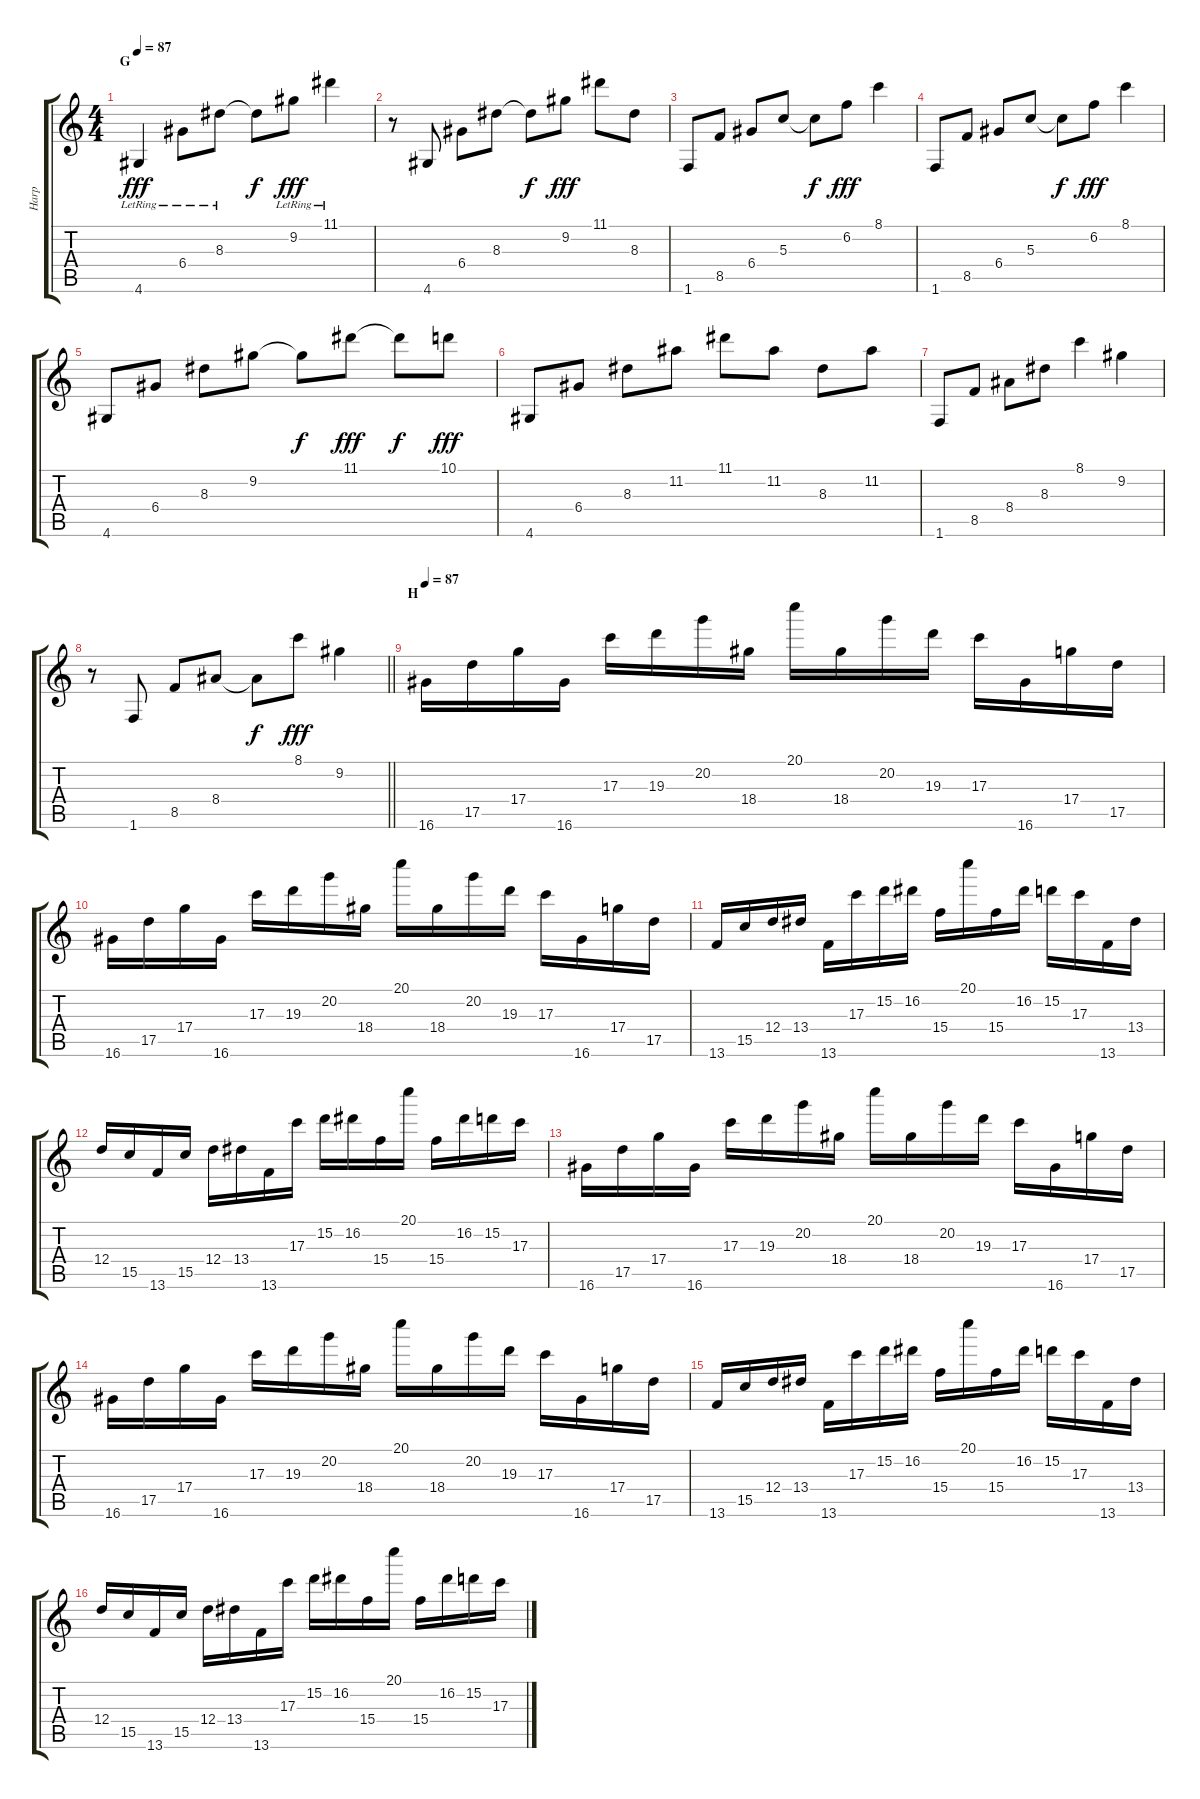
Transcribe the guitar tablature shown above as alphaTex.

\track ("Harp" "Harp") {instrument orchestralharp}
\staff {score tabs}
\tuning (E5 B4 G4 D4 A3 E3) {hide}
\ts (4 4)
\section ("" "G")
\tempo 87
\clef g2
\ks c
4.6{lr}.4{dy fff} 6.4{lr}.8 8.3{lr}.8 8.3{t}.8{dy f} 9.2{lr}.8{dy fff} 11.1{lr}.4 |
r.8 4.6.8 6.4.8 8.3.8 8.3{t}.8{dy f} 9.2.8{dy fff} 11.1.8 8.3.8 |
1.6.8 8.5.8 6.4.8 5.3.8 5.3{t}.8{dy f} 6.2.8{dy fff} 8.1.4 |
1.6.8 8.5.8 6.4.8 5.3.8 5.3{t}.8{dy f} 6.2.8{dy fff} 8.1.4 |
4.6.8 6.4.8 8.3.8 9.2.8 9.2{t}.8{dy f} 11.1.8{dy fff} 11.1{t}.8{dy f} 10.1.8{dy fff} |
4.6.8 6.4.8 8.3.8 11.2.8 11.1.8 11.2.8 8.3.8 11.2.8 |
1.6.8 8.5.8 8.4.8 8.3.8 8.1.4 9.2.4 |
\barLineRight lightlight
r.8 1.6.8 8.5.8 8.4.8 8.4{t}.8{dy f} 8.1.8{dy fff} 9.2.4 |
\section ("" "H")
\tempo 87
16.6.16 17.5.16 17.4.16 16.6.16 17.3.16 19.3.16 20.2.16 18.4.16 20.1.16 18.4.16 20.2.16 19.3.16 17.3.16 16.6.16 17.4.16 17.5.16 |
16.6.16 17.5.16 17.4.16 16.6.16 17.3.16 19.3.16 20.2.16 18.4.16 20.1.16 18.4.16 20.2.16 19.3.16 17.3.16 16.6.16 17.4.16 17.5.16 |
13.6.16 15.5.16 12.4.16 13.4.16 13.6.16 17.3.16 15.2.16 16.2.16 15.4.16 20.1.16 15.4.16 16.2.16 15.2.16 17.3.16 13.6.16 13.4.16 |
12.4.16 15.5.16 13.6.16 15.5.16 12.4.16 13.4.16 13.6.16 17.3.16 15.2.16 16.2.16 15.4.16 20.1.16 15.4.16 16.2.16 15.2.16 17.3.16 |
16.6.16 17.5.16 17.4.16 16.6.16 17.3.16 19.3.16 20.2.16 18.4.16 20.1.16 18.4.16 20.2.16 19.3.16 17.3.16 16.6.16 17.4.16 17.5.16 |
16.6.16 17.5.16 17.4.16 16.6.16 17.3.16 19.3.16 20.2.16 18.4.16 20.1.16 18.4.16 20.2.16 19.3.16 17.3.16 16.6.16 17.4.16 17.5.16 |
13.6.16 15.5.16 12.4.16 13.4.16 13.6.16 17.3.16 15.2.16 16.2.16 15.4.16 20.1.16 15.4.16 16.2.16 15.2.16 17.3.16 13.6.16 13.4.16 |
12.4.16 15.5.16 13.6.16 15.5.16 12.4.16 13.4.16 13.6.16 17.3.16 15.2.16 16.2.16 15.4.16 20.1.16 15.4.16 16.2.16 15.2.16 17.3.16
